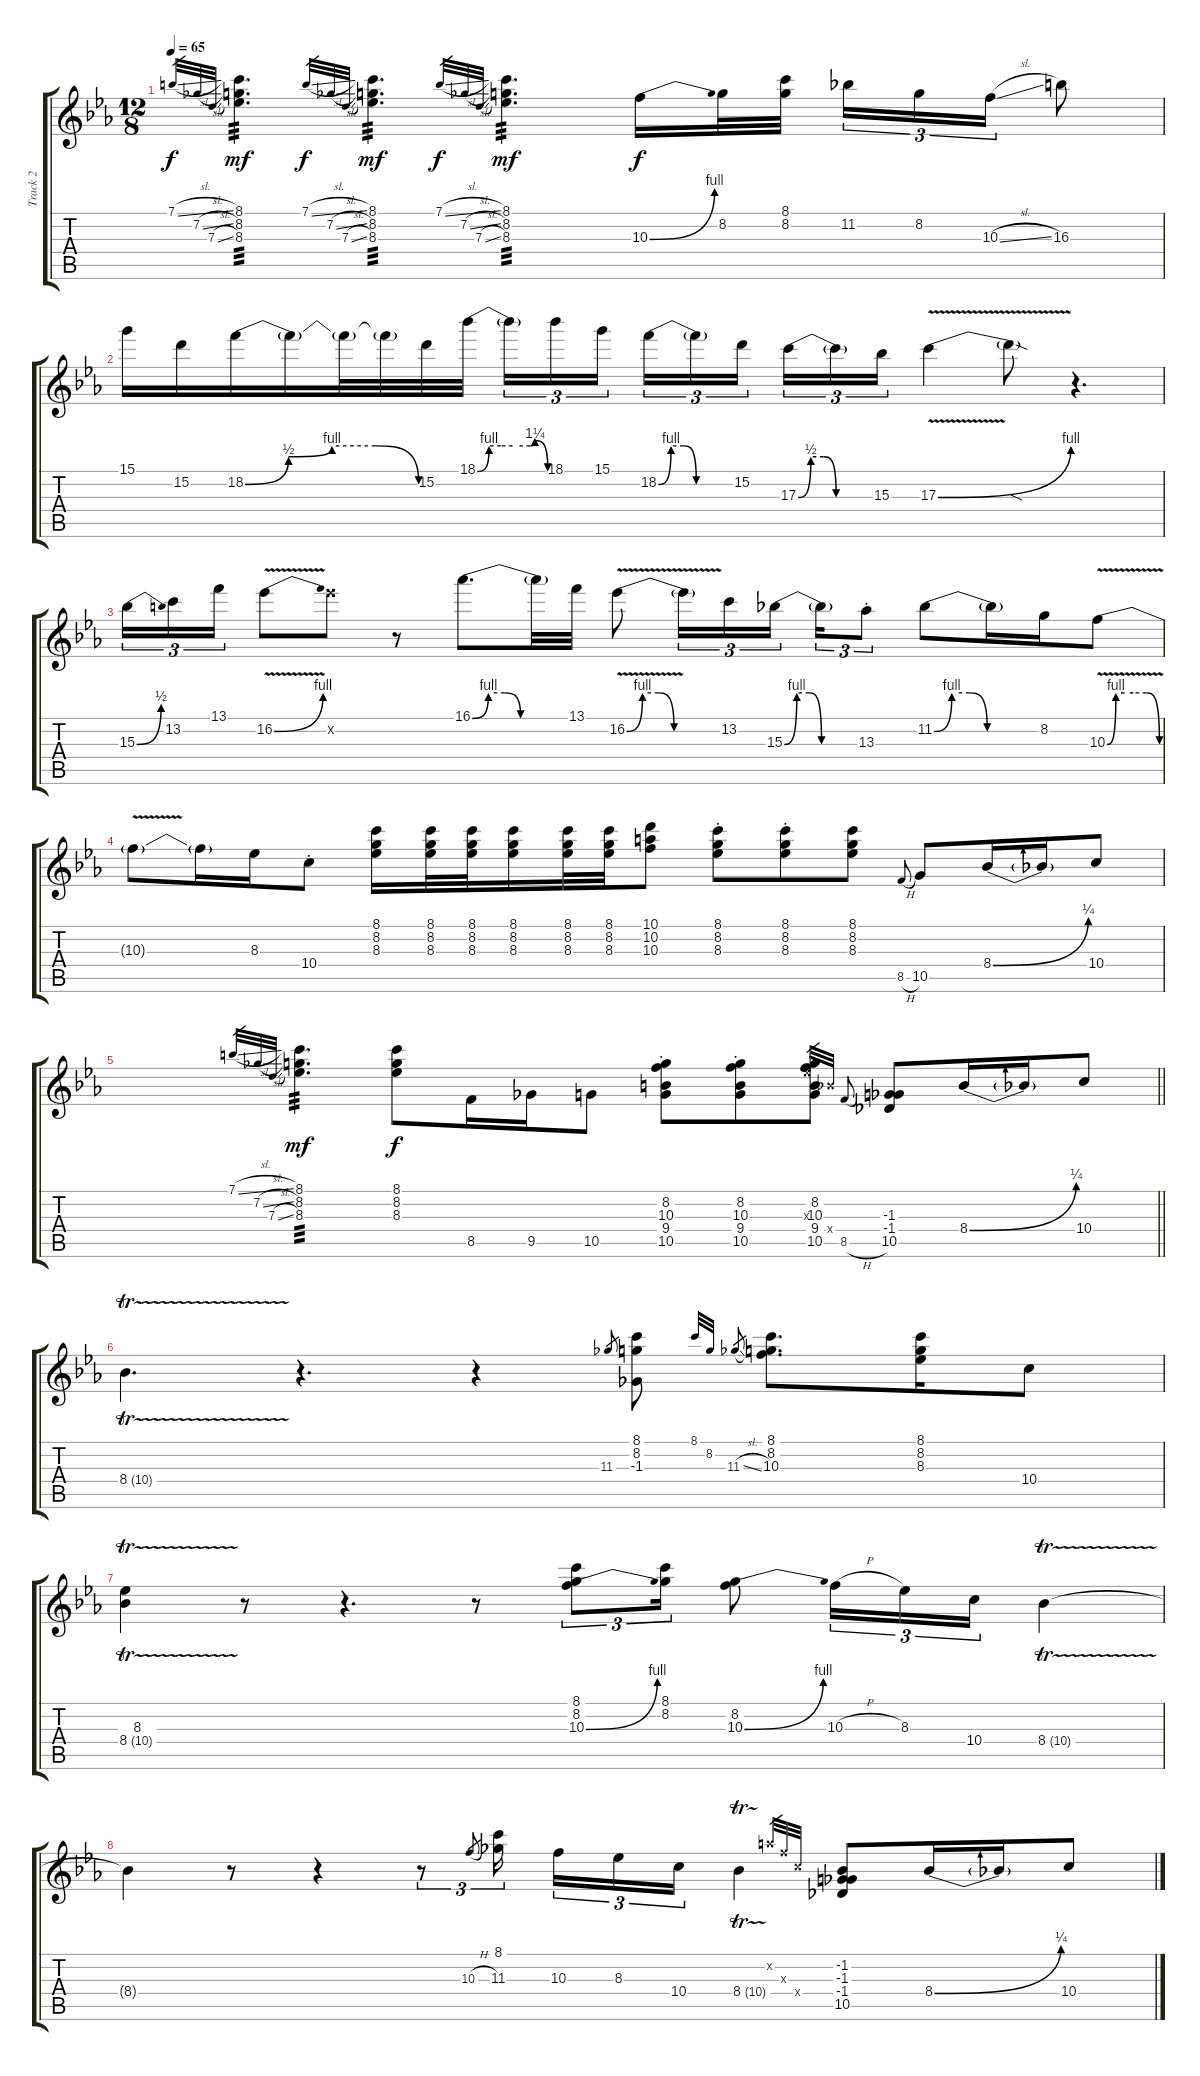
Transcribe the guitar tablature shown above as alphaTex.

\track ("Track 2" "Track 2") {instrument electricguitarjazz}
\staff {score tabs}
\tuning (E4 B3 G3 D3 A2 E2) {hide}
\ts (12 8)
\tempo 65
\clef g2
\ks cminor
7.1{sl}.32{gr dy f} 7.2{sl}.32{gr} 7.3{sl}.32{gr} (8.1 8.2 8.3).4{d tp 3 dy mf} 7.1{sl}.32{gr dy f} 7.2{sl}.32{gr} 7.3{sl}.32{gr} (8.1 8.2 8.3).4{d tp 3 dy mf} 7.1{sl}.32{gr dy f} 7.2{sl}.32{gr} 7.3{sl}.32{gr} (8.1 8.2 8.3).4{d tp 3 dy mf} 10.3{be (bend 0 0 60 4)}.16{dy f} 8.2.32 (8.1 8.2).32{beam splitsecondary} 11.2.16{tu (3 2)} 8.2.16{tu (3 2)} 10.3{sl}.16{tu (3 2)} 16.3.8 |
15.1.16 15.2.16 18.2{be (custom 0 0 15 2 30 4 45 4 60 0)}.16 18.2{t}.16 18.2{t}.32 18.2{t}.32 15.2.32 18.1{be (custom 0 0 10 4 20 4 30 4 45 4 49 5 60 0)}.32 18.1{t}.16{tu (3 2)} 18.1.16{tu (3 2)} 15.1.16{tu (3 2) beam splitsecondary} 18.2{be (custom 0 0 10 4 20 4 30 0 60 0)}.16{tu (3 2)} 18.2{t}.16{tu (3 2)} 15.2.16{tu (3 2) beam splitsecondary} 17.3{be (custom 0 0 10 2 20 2 30 0 60 0)}.16{tu (3 2)} 17.3{t}.16{tu (3 2)} 15.3.16{tu (3 2)} 17.3{be (bend 0 0 60 4) v}.4 17.3{sod t}.8 r.4{d} |
15.3{be (bend 0 0 60 2)}.16{tu (3 2)} 13.2.16{tu (3 2)} 13.1.16{tu (3 2)} 16.2{be (bend 0 0 60 4) v}.8 16.2{x}.8 r.8 16.1{be (custom 0 0 10 4 20 4 30 0 60 0)}.8{d} 16.1{t}.32 13.1.32 16.2{be (custom 0 0 10 4 20 4 30 0 60 0) v}.8 16.2{t}.16{tu (3 2)} 13.2.16{tu (3 2)} 15.3{be (custom 0 0 10 4 20 4 30 0 60 0)}.16{tu (3 2) beam splitsecondary} 15.3{t}.16{tu (3 2)} 13.3{st}.8{tu (3 2)} 11.2{be (custom 0 0 10 4 20 4 30 0 60 0)}.8 11.2{t}.16 8.2.16 10.3{be (custom 0 0 10 4 20 4 30 4 45 4 60 0) v}.8 |
10.3{t}.8 10.3{t}.16 8.3.16 10.4{st}.8 (8.1 8.2 8.3).16 (8.1 8.2 8.3).32 (8.1 8.2 8.3).32 (8.1 8.2 8.3).16 (8.1 8.2 8.3).32 (8.1 8.2 8.3).32 (10.1 10.2 10.3).8 (8.1{st} 8.2{st} 8.3{st}).8 (8.1{st} 8.2{st} 8.3{st}).8 (8.1 8.2 8.3).8 8.5{h}.8{gr onbeat} 10.5.8 8.4{be (bend 0 0 60 1)}.16 8.4{t}.16 10.4.8 |
\barLineRight lightlight
7.1{sl}.32{gr} 7.2{sl}.32{gr} 7.3{sl}.32{gr} (8.1 8.2 8.3).4{d tp 3 dy mf} (8.1 8.2 8.3).8{dy f} 8.5.16 9.5.16 10.5.8 (8.2{st} 10.3{st} 9.4{st} 10.5{st}).8 (8.2{st} 10.3{st} 9.4{st} 10.5{st}).8 (8.2{st} 10.3{st} 9.4{st} 10.5{st}).8 8.3{x}.32{gr} 8.4{x}.32{gr} 8.5{h}.32{gr onbeat} (-1.3 -1.4 10.5).8 8.4{be (bend 0 0 60 1)}.16 8.4{t}.16 10.4.8 |
8.4{tr (10 64)}.4{d} r.4{d} r.4 11.3.8{gr} (8.1 8.2 -1.3).8 8.1.32{gr onbeat} 8.2.32{gr onbeat} 11.3{sl}.32{gr} (8.1 8.2 10.3).8{d} (8.1 8.2 8.3).16 10.4.8 |
(8.3 8.4{tr (10 64)}).4 r.8 r.4{d} r.8 (8.1 8.2 10.3{be (bend 0 0 60 4)}).8{tu (3 2)} (8.1 8.2).16{tu (3 2)} (8.2 10.3{be (bend 0 0 60 4)}).8 10.3{h}.16{tu (3 2)} 8.3.16{tu (3 2)} 10.4.16{tu (3 2)} 8.4{tr (10 64)}.4 |
8.4{t}.4 r.8 r.4 r.8{tu (3 2)} 10.3{h}.8{gr} (8.1 11.3).16{tu (3 2)} 10.3.16{tu (3 2)} 8.3.16{tu (3 2)} 10.4.16{tu (3 2)} 8.4{tr (10 64)}.4 10.2{x}.32{gr} 10.3{x}.32{gr} 10.4{x}.32{gr} (-1.2 -1.3 -1.4 10.5).8 8.4{be (bend 0 0 60 1)}.16 8.4{t}.16 10.4.8
